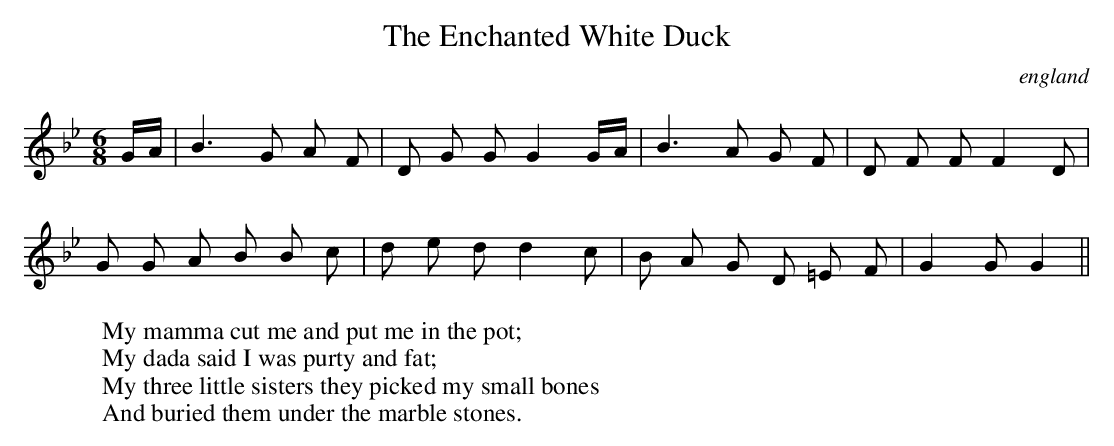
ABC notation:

X:1
T:The Enchanted White Duck
O:england
W:My mamma cut me and put me in the pot;
W:My dada said I was purty and fat;
W:My three little sisters they picked my small bones
W:And buried them under the marble stones.
L:1/8
M:6/8
K:Bb
G/A/|B3 G A F|D G G G2 G/A/|B3 A G F|D F F F2 D|
G G A B B c|d e d d2 c|B A G D =E F|G2 G G2||
